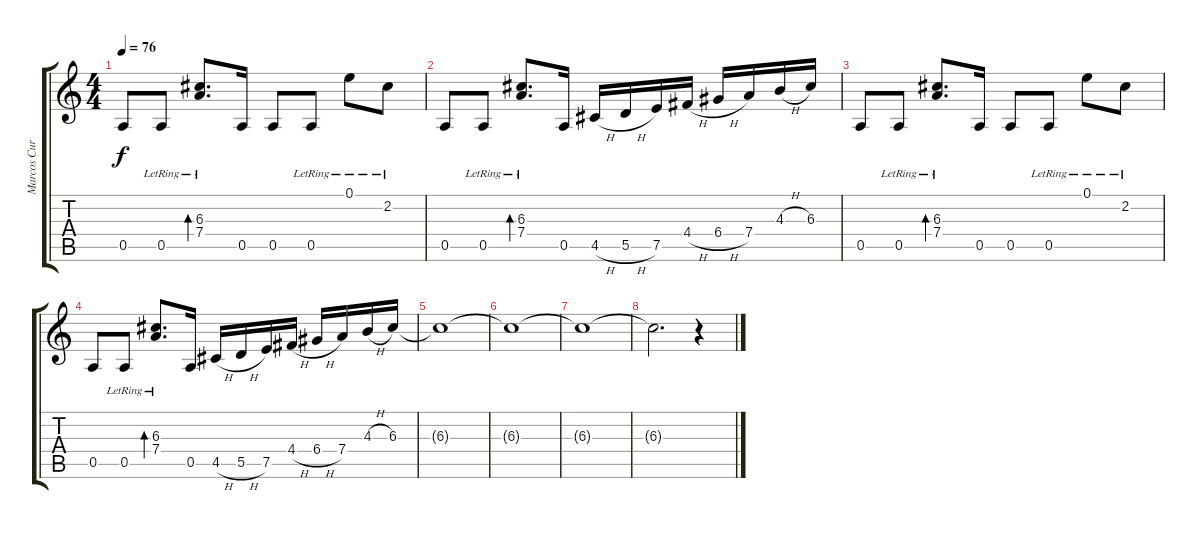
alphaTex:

\track ("Marcos Curiel (clean)" "Marcos Cur") {instrument electricguitarclean}
\staff {score tabs}
\tuning (E4 B3 G3 D3 A2 E2) {hide}
\ts (4 4)
\tempo 76
\clef g2
\ks c
0.5.8{dy f} 0.5{lr}.8 (6.3{lr} 7.4{lr}).8{d bd 120} 0.5.16 0.5.8 0.5{lr}.8 0.1{lr}.8 2.2{lr}.8 |
0.5.8 0.5{lr}.8 (6.3{lr} 7.4{lr}).8{d bd 120} 0.5.16 4.5{h}.16 5.5{h}.16 7.5.16 4.4{h}.16 6.4{h}.16 7.4.16 4.3{h}.16 6.3.16 |
0.5.8 0.5{lr}.8 (6.3{lr} 7.4{lr}).8{d bd 120} 0.5.16 0.5.8 0.5{lr}.8 0.1{lr}.8 2.2{lr}.8 |
0.5.8 0.5{lr}.8 (6.3{lr} 7.4{lr}).8{d bd 120} 0.5.16 4.5{h}.16 5.5{h}.16 7.5.16 4.4{h}.16 6.4{h}.16 7.4.16 4.3{h}.16 6.3.16{volume 0} |
6.3{t}.1 |
6.3{t}.1 |
6.3{t}.1 |
6.3{t}.2{d} r.4
